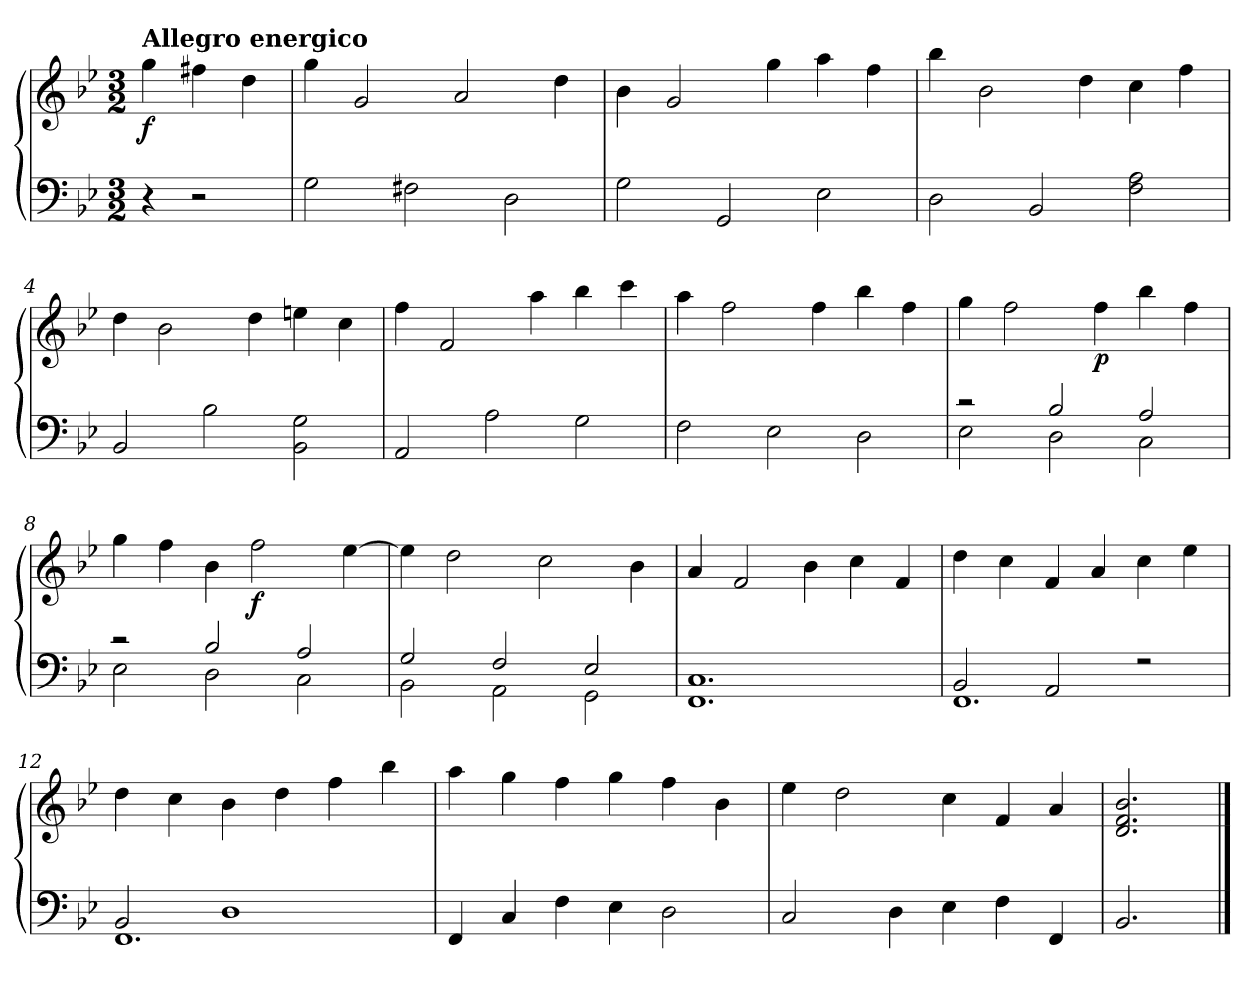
**kern	**kern	**dynam
*part1	*part1	*part1
*staff2	*staff1	*staff1/2
*clefF4	*clefG2	*
*k[b-e-]	*k[b-e-]	*
*B-:	*B-:	*
*M3/2	*M3/2	*
=	=	=
!	!LO:TX:a:B:t=Allegro energico	!
!	!	!LO:DY:b
4r	4gg>\	f
2r	4ff#X\	.
.	4dd\	.
=1	=1	=1
2G<\	4gg>\	.
.	2g/	.
2F#X\	.	.
.	2a/	.
2D\	.	.
.	4dd\	.
=2	=2	=2
2G\	4b-\	.
.	2g/	.
2GG/	.	.
.	4gg>\	.
2E-<\	4aa\	.
.	4ff\	.
=3	=3	=3
2D\	4bb->\	.
.	2b-\	.
2BB-</	.	.
.	4dd>\	.
2F\<< 2A\<<	4cc\	.
.	4ff\	.
!!LO:LB:g=z
=4	=4	=4
2BB-/	4dd\	.
.	2b-\	.
2B-\	.	.
.	4dd\	.
2BB-\ 2G\	4een\	.
.	4cc\	.
=5	=5	=5
2AA/	4ff>\	.
.	2f/	.
2A\	.	.
.	4aa>\	.
2G\	4bb-\	.
.	4ccc\	.
=6	=6	=6
2F<\	4aa\	.
.	2ff\	.
2E-\	.	.
.	4ff>\	.
2D\	4bb-\	.
.	4ff\	.
=7	=7	=7
*^	*	*
2rc	2E-\	4gg\	.
.	.	2ff\	.
2B-/	2D\	.	.
!	!	!	!LO:DY:b
.	.	4ff\	p
2A/	2C\	4bb-\	.
.	.	4ff\	.
!!LO:LB:g=z
=8	=8	=8	=8
2rc	2E-\	4gg>\	.
.	.	4ff\	.
2B-/	2D\	4b-\	.
!	!	!	!LO:DY:b
.	.	2ff>\	f
2A/	2C\	.	.
.	.	[4ee-\	.
=9	=9	=9	=9
2G/	2BB-\	4ee-\]	.
.	.	2dd\	.
2F/	2AA\	.	.
.	.	2cc>\	.
2E-/	2GG\	.	.
.	.	4b->\	.
=10	=10	=10	=10
1.C	1.FF	4a/	.
.	.	2f/	.
.	.	4b->\	.
.	.	4cc\	.
.	.	4f/	.
=11	=11	=11	=11
2BB-/	1.FF	4dd>\	.
.	.	4cc\	.
2AA/	.	4f/	.
.	.	4a/	.
2r	.	4cc\	.
.	.	4ee-\	.
!!LO:LB:g=z
=12	=12	=12	=12
2BB-/	1.FF	4dd>\	.
.	.	4cc\	.
1D	.	4b-\	.
.	.	4dd>\	.
.	.	4ff\	.
.	.	4bb-\	.
*v	*v	*	*
=13	=13	=13
4FF</	4aa\	.
4C/	4gg\	.
4F\	4ff\	.
4E-\	4gg>\	.
2D\	4ff\	.
.	4b-\	.
=14	=14	=14
2C/	4ee->\	.
.	2dd\	.
4D\	.	.
4E-\	4cc\	.
4F\	4f/	.
4FF/	4a>/	.
=15	=15	=15
2.BB-/	2.d/ 2.f/ 2.b-/	.
==	==	==
*-	*-	*-
